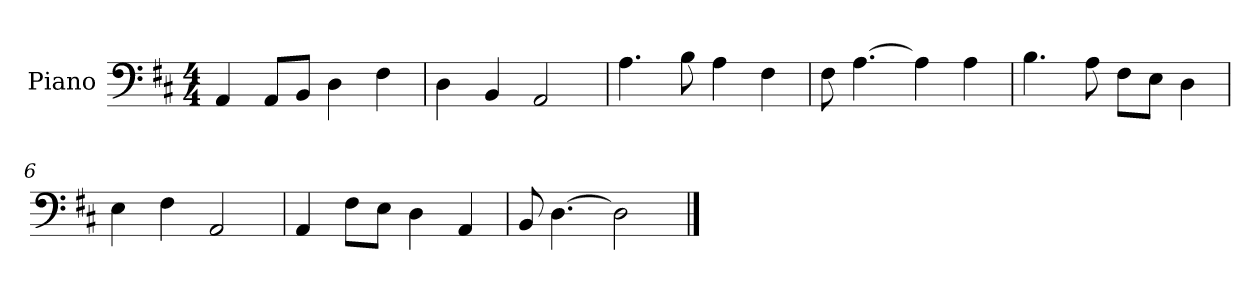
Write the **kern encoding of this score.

**kern
*part1
*staff1
*I"Piano
*I'Pno
*clefF4
*k[f#c#]
*M4/4
=1
4AA/
8AA/L
8BB/J
4D\
4F#\
=2
4D\
4BB/
2AA/
=3
4.A\
8B\
4A\
4F#\
=4
8F#\
[4.A\
4A\]
4A\
=5
4.B\
8A\
8F#\L
8E\J
4D\
=6
4E\
4F#\
2AA/
=7
4AA/
8F#\L
8E\J
4D\
4AA/
=8
8BB/
[4.D\
2D\]
==
*-
